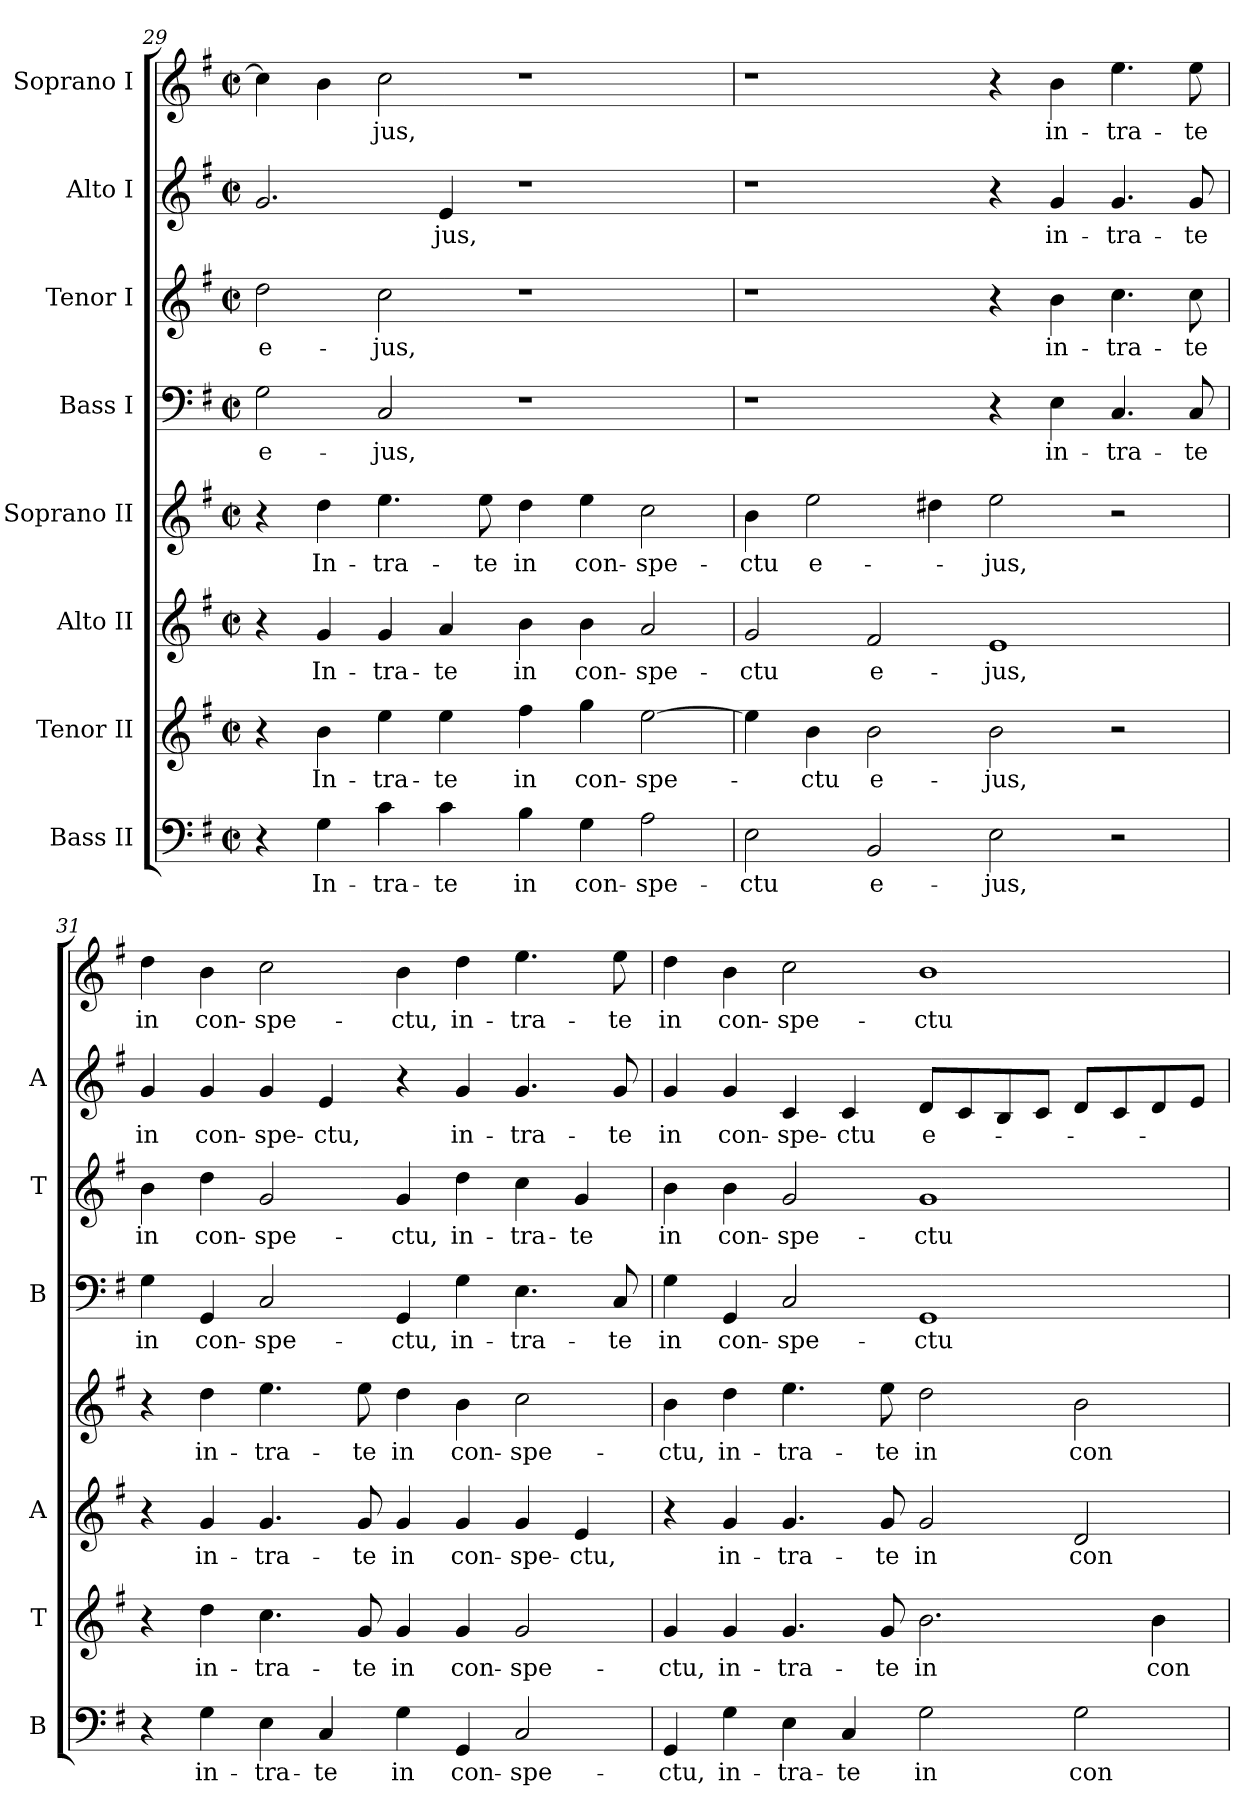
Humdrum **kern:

**kern	**text	**kern	**text	**kern	**text	**kern	**text	**kern	**text	**kern	**text	**kern	**text	**kern	**text
*part8	*part8	*part7	*part7	*part6	*part6	*part5	*part5	*part4	*part4	*part3	*part3	*part2	*part2	*part1	*part1
*staff8	*staff8	*staff7	*staff7	*staff6	*staff6	*staff5	*staff5	*staff4	*staff4	*staff3	*staff3	*staff2	*staff2	*staff1	*staff1
*I"Bass II	*	*I"Tenor II	*	*I"Alto II	*	*I"Soprano II	*	*I"Bass I	*	*I"Tenor I	*	*I"Alto I	*	*I"Soprano I	*
*I'B	*	*I'T	*	*I'A	*	*	*	*I'B	*	*I'T	*	*I'A	*	*	*
*clefF4	*	*clefG2	*	*clefG2	*	*clefG2	*	*clefF4	*	*clefG2	*	*clefG2	*	*clefG2	*
*	*	*ITrd7c12	*	*	*	*	*	*	*	*ITrd7c12	*	*	*	*	*
*k[f#]	*	*k[f#]	*	*k[f#]	*	*k[f#]	*	*k[f#]	*	*k[f#]	*	*k[f#]	*	*k[f#]	*
*G:	*	*G:	*	*G:	*	*G:	*	*G:	*	*G:	*	*G:	*	*G:	*
*M2/2	*	*M2/2	*	*M2/2	*	*M2/2	*	*M2/2	*	*M2/2	*	*M2/2	*	*M2/2	*
*met(c|)	*	*met(c|)	*	*met(c|)	*	*met(c|)	*	*met(c|)	*	*met(c|)	*	*met(c|)	*	*met(c|)	*
=29	=29	=29	=29	=29	=29	=29	=29	=29	=29	=29	=29	=29	=29	=29	=29
!	!	!	!	!	!	!	!	!	!LO:LY:b	!	!LO:LY:b	!	!	!	!
4r	.	4r	.	4r	.	4r	.	2G\	e-	2d\	e-	2.g/	.	4cc\]	.
!	!LO:LY:b	!	!LO:LY:b	!	!LO:LY:b	!	!LO:LY:b	!	!	!	!	!	!	!	!
4G\	In-	4B\	In-	4g/	In-	4dd\	In-	.	.	.	.	.	.	4b\	.
!	!LO:LY:b	!	!LO:LY:b	!	!LO:LY:b	!	!LO:LY:b	!	!LO:LY:b	!	!LO:LY:b	!	!	!	!LO:LY:b
4c\	-tra-	4e\	-tra-	4g/	-tra-	4.ee\	-tra-	2C/	-jus,	2c\	-jus,	.	.	2cc\	-jus,
!	!LO:LY:b	!	!LO:LY:b	!	!LO:LY:b	!	!	!	!	!	!	!	!LO:LY:b	!	!
4c\	-te	4e\	-te	4a/	-te	.	.	.	.	.	.	4e/	-jus,	.	.
!	!	!	!	!	!	!	!LO:LY:b	!	!	!	!	!	!	!	!
.	.	.	.	.	.	8ee\	-te	.	.	.	.	.	.	.	.
!	!LO:LY:b	!	!LO:LY:b	!	!LO:LY:b	!	!LO:LY:b	!	!	!	!	!	!	!	!
4B\	in	4f#\	in	4b\	in	4dd\	in	1r	.	1r	.	1r	.	1r	.
!	!LO:LY:b	!	!LO:LY:b	!	!LO:LY:b	!	!LO:LY:b	!	!	!	!	!	!	!	!
4G\	con-	4g\	con-	4b\	con-	4ee\	con-	.	.	.	.	.	.	.	.
!	!LO:LY:b	!	!LO:LY:b	!	!LO:LY:b	!	!LO:LY:b	!	!	!	!	!	!	!	!
2A\	-spe-	[>2e\	-spe-	2a/	-spe-	2cc\	-spe-	.	.	.	.	.	.	.	.
=30	=30	=30	=30	=30	=30	=30	=30	=30	=30	=30	=30	=30	=30	=30	=30
!	!LO:LY:b	!	!	!	!LO:LY:b	!	!LO:LY:b	!	!	!	!	!	!	!	!
2E\	-ctu	4e\]	.	2g/	-ctu	4b\	-ctu	1r	.	1r	.	1r	.	1r	.
!	!	!	!LO:LY:b	!	!	!	!LO:LY:b	!	!	!	!	!	!	!	!
.	.	4B\	-ctu	.	.	2ee\	e-	.	.	.	.	.	.	.	.
!	!LO:LY:b	!	!LO:LY:b	!	!LO:LY:b	!	!	!	!	!	!	!	!	!	!
2BB/	e-	2B\	e-	2f#/	e-	.	.	.	.	.	.	.	.	.	.
.	.	.	.	.	.	4dd#X\	.	.	.	.	.	.	.	.	.
!	!LO:LY:b	!	!LO:LY:b	!	!LO:LY:b	!	!LO:LY:b	!	!	!	!	!	!	!	!
2E\	-jus,	2B\	-jus,	1e	-jus,	2ee\	-jus,	4r	.	4r	.	4r	.	4r	.
!	!	!	!	!	!	!	!	!	!LO:LY:b	!	!LO:LY:b	!	!LO:LY:b	!	!LO:LY:b
.	.	.	.	.	.	.	.	4E\	in-	4B\	in-	4g/	in-	4b\	in-
!	!	!	!	!	!	!	!	!	!LO:LY:b	!	!LO:LY:b	!	!LO:LY:b	!	!LO:LY:b
2r	.	2r	.	.	.	2r	.	4.C/	-tra-	4.c\	-tra-	4.g/	-tra-	4.ee\	-tra-
!	!	!	!	!	!	!	!	!	!LO:LY:b	!	!LO:LY:b	!	!LO:LY:b	!	!LO:LY:b
.	.	.	.	.	.	.	.	8C/	-te	8c\	-te	8g/	-te	8ee\	-te
!!LO:PB:g=z
=31	=31	=31	=31	=31	=31	=31	=31	=31	=31	=31	=31	=31	=31	=31	=31
!	!	!	!	!	!	!	!	!	!LO:LY:b	!	!LO:LY:b	!	!LO:LY:b	!	!LO:LY:b
4r	.	4r	.	4r	.	4r	.	4G\	in	4B\	in	4g/	in	4dd\	in
!	!LO:LY:b	!	!LO:LY:b	!	!LO:LY:b	!	!LO:LY:b	!	!LO:LY:b	!	!LO:LY:b	!	!LO:LY:b	!	!LO:LY:b
4G\	in-	4d\	in-	4g/	in-	4dd\	in-	4GG/	con-	4d\	con-	4g/	con-	4b\	con-
!	!LO:LY:b	!	!LO:LY:b	!	!LO:LY:b	!	!LO:LY:b	!	!LO:LY:b	!	!LO:LY:b	!	!LO:LY:b	!	!LO:LY:b
4E\	-tra-	4.c\	-tra-	4.g/	-tra-	4.ee\	-tra-	2C/	-spe-	2G/	-spe-	4g/	-spe-	2cc\	-spe-
!	!LO:LY:b	!	!	!	!	!	!	!	!	!	!	!	!LO:LY:b	!	!
4C/	-te	.	.	.	.	.	.	.	.	.	.	4e/	-ctu,	.	.
!	!	!	!LO:LY:b	!	!LO:LY:b	!	!LO:LY:b	!	!	!	!	!	!	!	!
.	.	8G/	-te	8g/	-te	8ee\	-te	.	.	.	.	.	.	.	.
!	!LO:LY:b	!	!LO:LY:b	!	!LO:LY:b	!	!LO:LY:b	!	!LO:LY:b	!	!LO:LY:b	!	!	!	!LO:LY:b
4G\	in	4G/	in	4g/	in	4dd\	in	4GG/	-ctu,	4G/	-ctu,	4r	.	4b\	-ctu,
!	!LO:LY:b	!	!LO:LY:b	!	!LO:LY:b	!	!LO:LY:b	!	!LO:LY:b	!	!LO:LY:b	!	!LO:LY:b	!	!LO:LY:b
4GG/	con-	4G/	con-	4g/	con-	4b\	con-	4G\	in-	4d\	in-	4g/	in-	4dd\	in-
!	!LO:LY:b	!	!LO:LY:b	!	!LO:LY:b	!	!LO:LY:b	!	!LO:LY:b	!	!LO:LY:b	!	!LO:LY:b	!	!LO:LY:b
2C/	-spe-	2G/	-spe-	4g/	-spe-	2cc\	-spe-	4.E\	-tra-	4c\	-tra-	4.g/	-tra-	4.ee\	-tra-
!	!	!	!	!	!LO:LY:b	!	!	!	!	!	!LO:LY:b	!	!	!	!
.	.	.	.	4e/	-ctu,	.	.	.	.	4G/	-te	.	.	.	.
!	!	!	!	!	!	!	!	!	!LO:LY:b	!	!	!	!LO:LY:b	!	!LO:LY:b
.	.	.	.	.	.	.	.	8C/	-te	.	.	8g/	-te	8ee\	-te
=32	=32	=32	=32	=32	=32	=32	=32	=32	=32	=32	=32	=32	=32	=32	=32
!	!LO:LY:b	!	!LO:LY:b	!	!	!	!LO:LY:b	!	!LO:LY:b	!	!LO:LY:b	!	!LO:LY:b	!	!LO:LY:b
4GG/	-ctu,	4G/	-ctu,	4r	.	4b\	-ctu,	4G\	in	4B\	in	4g/	in	4dd\	in
!	!LO:LY:b	!	!LO:LY:b	!	!LO:LY:b	!	!LO:LY:b	!	!LO:LY:b	!	!LO:LY:b	!	!LO:LY:b	!	!LO:LY:b
4G\	in-	4G/	in-	4g/	in-	4dd\	in-	4GG/	con-	4B\	con-	4g/	con-	4b\	con-
!	!LO:LY:b	!	!LO:LY:b	!	!LO:LY:b	!	!LO:LY:b	!	!LO:LY:b	!	!LO:LY:b	!	!LO:LY:b	!	!LO:LY:b
4E\	-tra-	4.G/	-tra-	4.g/	-tra-	4.ee\	-tra-	2C/	-spe-	2G/	-spe-	4c/	-spe-	2cc\	-spe-
!	!LO:LY:b	!	!	!	!	!	!	!	!	!	!	!	!LO:LY:b	!	!
4C/	-te	.	.	.	.	.	.	.	.	.	.	4c/	-ctu	.	.
!	!	!	!LO:LY:b	!	!LO:LY:b	!	!LO:LY:b	!	!	!	!	!	!	!	!
.	.	8G/	-te	8g/	-te	8ee\	-te	.	.	.	.	.	.	.	.
!	!LO:LY:b	!	!LO:LY:b	!	!LO:LY:b	!	!LO:LY:b	!	!LO:LY:b	!	!LO:LY:b	!	!LO:LY:b	!	!LO:LY:b
2G\	in	2.B\	in	2g/	in	2dd\	in	1GG	-ctu	1G	-ctu	8d/L	e-	1b	-ctu
.	.	.	.	.	.	.	.	.	.	.	.	8c/	.	.	.
.	.	.	.	.	.	.	.	.	.	.	.	8B/	.	.	.
.	.	.	.	.	.	.	.	.	.	.	.	8c/J	.	.	.
!	!LO:LY:b	!	!	!	!LO:LY:b	!	!LO:LY:b	!	!	!	!	!	!	!	!
2G\	con-	.	.	2d/	con-	2b\	con-	.	.	.	.	8d/L	.	.	.
.	.	.	.	.	.	.	.	.	.	.	.	8c/	.	.	.
!	!	!	!LO:LY:b	!	!	!	!	!	!	!	!	!	!	!	!
.	.	4B\	con-	.	.	.	.	.	.	.	.	8d/	.	.	.
.	.	.	.	.	.	.	.	.	.	.	.	8e/J	.	.	.
=	=	=	=	=	=	=	=	=	=	=	=	=	=	=	=
*-	*-	*-	*-	*-	*-	*-	*-	*-	*-	*-	*-	*-	*-	*-	*-
